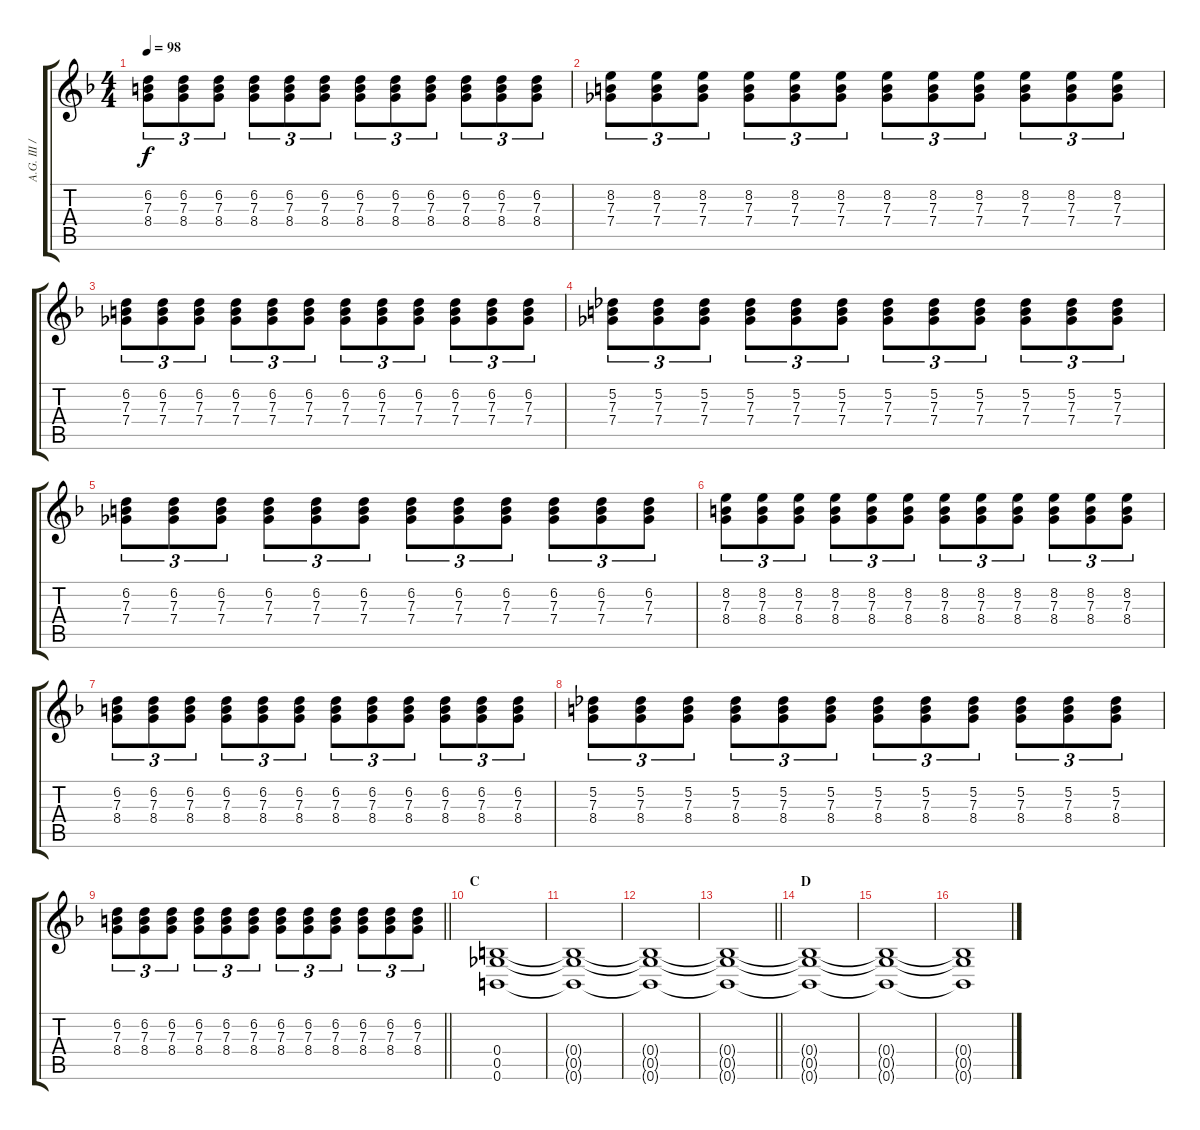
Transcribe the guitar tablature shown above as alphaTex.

\track ("A.G. III / E.G. 2 - Aoi" "A.G. III /") {instrument acousticguitarsteel}
\staff {score tabs}
\tuning (Db4 Ab3 E3 B2 Gb2 B1) {hide}
\ts (4 4)
\tempo 98
\clef g2
\ks f
(6.2 7.3 8.4).8{tu (3 2) dy f} (6.2 7.3 8.4).8{tu (3 2)} (6.2 7.3 8.4).8{tu (3 2)} (6.2 7.3 8.4).8{tu (3 2)} (6.2 7.3 8.4).8{tu (3 2)} (6.2 7.3 8.4).8{tu (3 2)} (6.2 7.3 8.4).8{tu (3 2)} (6.2 7.3 8.4).8{tu (3 2)} (6.2 7.3 8.4).8{tu (3 2)} (6.2 7.3 8.4).8{tu (3 2)} (6.2 7.3 8.4).8{tu (3 2)} (6.2 7.3 8.4).8{tu (3 2)} |
(8.2 7.3 7.4).8{tu (3 2)} (8.2 7.3 7.4).8{tu (3 2)} (8.2 7.3 7.4).8{tu (3 2)} (8.2 7.3 7.4).8{tu (3 2)} (8.2 7.3 7.4).8{tu (3 2)} (8.2 7.3 7.4).8{tu (3 2)} (8.2 7.3 7.4).8{tu (3 2)} (8.2 7.3 7.4).8{tu (3 2)} (8.2 7.3 7.4).8{tu (3 2)} (8.2 7.3 7.4).8{tu (3 2)} (8.2 7.3 7.4).8{tu (3 2)} (8.2 7.3 7.4).8{tu (3 2)} |
(6.2 7.3 7.4).8{tu (3 2)} (6.2 7.3 7.4).8{tu (3 2)} (6.2 7.3 7.4).8{tu (3 2)} (6.2 7.3 7.4).8{tu (3 2)} (6.2 7.3 7.4).8{tu (3 2)} (6.2 7.3 7.4).8{tu (3 2)} (6.2 7.3 7.4).8{tu (3 2)} (6.2 7.3 7.4).8{tu (3 2)} (6.2 7.3 7.4).8{tu (3 2)} (6.2 7.3 7.4).8{tu (3 2)} (6.2 7.3 7.4).8{tu (3 2)} (6.2 7.3 7.4).8{tu (3 2)} |
(5.2 7.3 7.4).8{tu (3 2)} (5.2 7.3 7.4).8{tu (3 2)} (5.2 7.3 7.4).8{tu (3 2)} (5.2 7.3 7.4).8{tu (3 2)} (5.2 7.3 7.4).8{tu (3 2)} (5.2 7.3 7.4).8{tu (3 2)} (5.2 7.3 7.4).8{tu (3 2)} (5.2 7.3 7.4).8{tu (3 2)} (5.2 7.3 7.4).8{tu (3 2)} (5.2 7.3 7.4).8{tu (3 2)} (5.2 7.3 7.4).8{tu (3 2)} (5.2 7.3 7.4).8{tu (3 2)} |
(6.2 7.3 7.4).8{tu (3 2)} (6.2 7.3 7.4).8{tu (3 2)} (6.2 7.3 7.4).8{tu (3 2)} (6.2 7.3 7.4).8{tu (3 2)} (6.2 7.3 7.4).8{tu (3 2)} (6.2 7.3 7.4).8{tu (3 2)} (6.2 7.3 7.4).8{tu (3 2)} (6.2 7.3 7.4).8{tu (3 2)} (6.2 7.3 7.4).8{tu (3 2)} (6.2 7.3 7.4).8{tu (3 2)} (6.2 7.3 7.4).8{tu (3 2)} (6.2 7.3 7.4).8{tu (3 2)} |
(8.2 7.3 8.4).8{tu (3 2)} (8.2 7.3 8.4).8{tu (3 2)} (8.2 7.3 8.4).8{tu (3 2)} (8.2 7.3 8.4).8{tu (3 2)} (8.2 7.3 8.4).8{tu (3 2)} (8.2 7.3 8.4).8{tu (3 2)} (8.2 7.3 8.4).8{tu (3 2)} (8.2 7.3 8.4).8{tu (3 2)} (8.2 7.3 8.4).8{tu (3 2)} (8.2 7.3 8.4).8{tu (3 2)} (8.2 7.3 8.4).8{tu (3 2)} (8.2 7.3 8.4).8{tu (3 2)} |
(6.2 7.3 8.4).8{tu (3 2)} (6.2 7.3 8.4).8{tu (3 2)} (6.2 7.3 8.4).8{tu (3 2)} (6.2 7.3 8.4).8{tu (3 2)} (6.2 7.3 8.4).8{tu (3 2)} (6.2 7.3 8.4).8{tu (3 2)} (6.2 7.3 8.4).8{tu (3 2)} (6.2 7.3 8.4).8{tu (3 2)} (6.2 7.3 8.4).8{tu (3 2)} (6.2 7.3 8.4).8{tu (3 2)} (6.2 7.3 8.4).8{tu (3 2)} (6.2 7.3 8.4).8{tu (3 2)} |
(5.2 7.3 8.4).8{tu (3 2)} (5.2 7.3 8.4).8{tu (3 2)} (5.2 7.3 8.4).8{tu (3 2)} (5.2 7.3 8.4).8{tu (3 2)} (5.2 7.3 8.4).8{tu (3 2)} (5.2 7.3 8.4).8{tu (3 2)} (5.2 7.3 8.4).8{tu (3 2)} (5.2 7.3 8.4).8{tu (3 2)} (5.2 7.3 8.4).8{tu (3 2)} (5.2 7.3 8.4).8{tu (3 2)} (5.2 7.3 8.4).8{tu (3 2)} (5.2 7.3 8.4).8{tu (3 2)} |
\barLineRight lightlight
(6.2 7.3 8.4).8{tu (3 2)} (6.2 7.3 8.4).8{tu (3 2)} (6.2 7.3 8.4).8{tu (3 2)} (6.2 7.3 8.4).8{tu (3 2)} (6.2 7.3 8.4).8{tu (3 2)} (6.2 7.3 8.4).8{tu (3 2)} (6.2 7.3 8.4).8{tu (3 2)} (6.2 7.3 8.4).8{tu (3 2)} (6.2 7.3 8.4).8{tu (3 2)} (6.2 7.3 8.4).8{tu (3 2)} (6.2 7.3 8.4).8{tu (3 2)} (6.2 7.3 8.4).8{tu (3 2)} |
\section ("" "C")
(0.4 0.5 0.6).1 |
(0.4{t} 0.5{t} 0.6{t}).1 |
(0.4{t} 0.5{t} 0.6{t}).1 |
\barLineRight lightlight
(0.4{t} 0.5{t} 0.6{t}).1 |
\section ("" "D")
(0.4{t} 0.5{t} 0.6{t}).1 |
(0.4{t} 0.5{t} 0.6{t}).1 |
(0.4{t} 0.5{t} 0.6{t}).1
